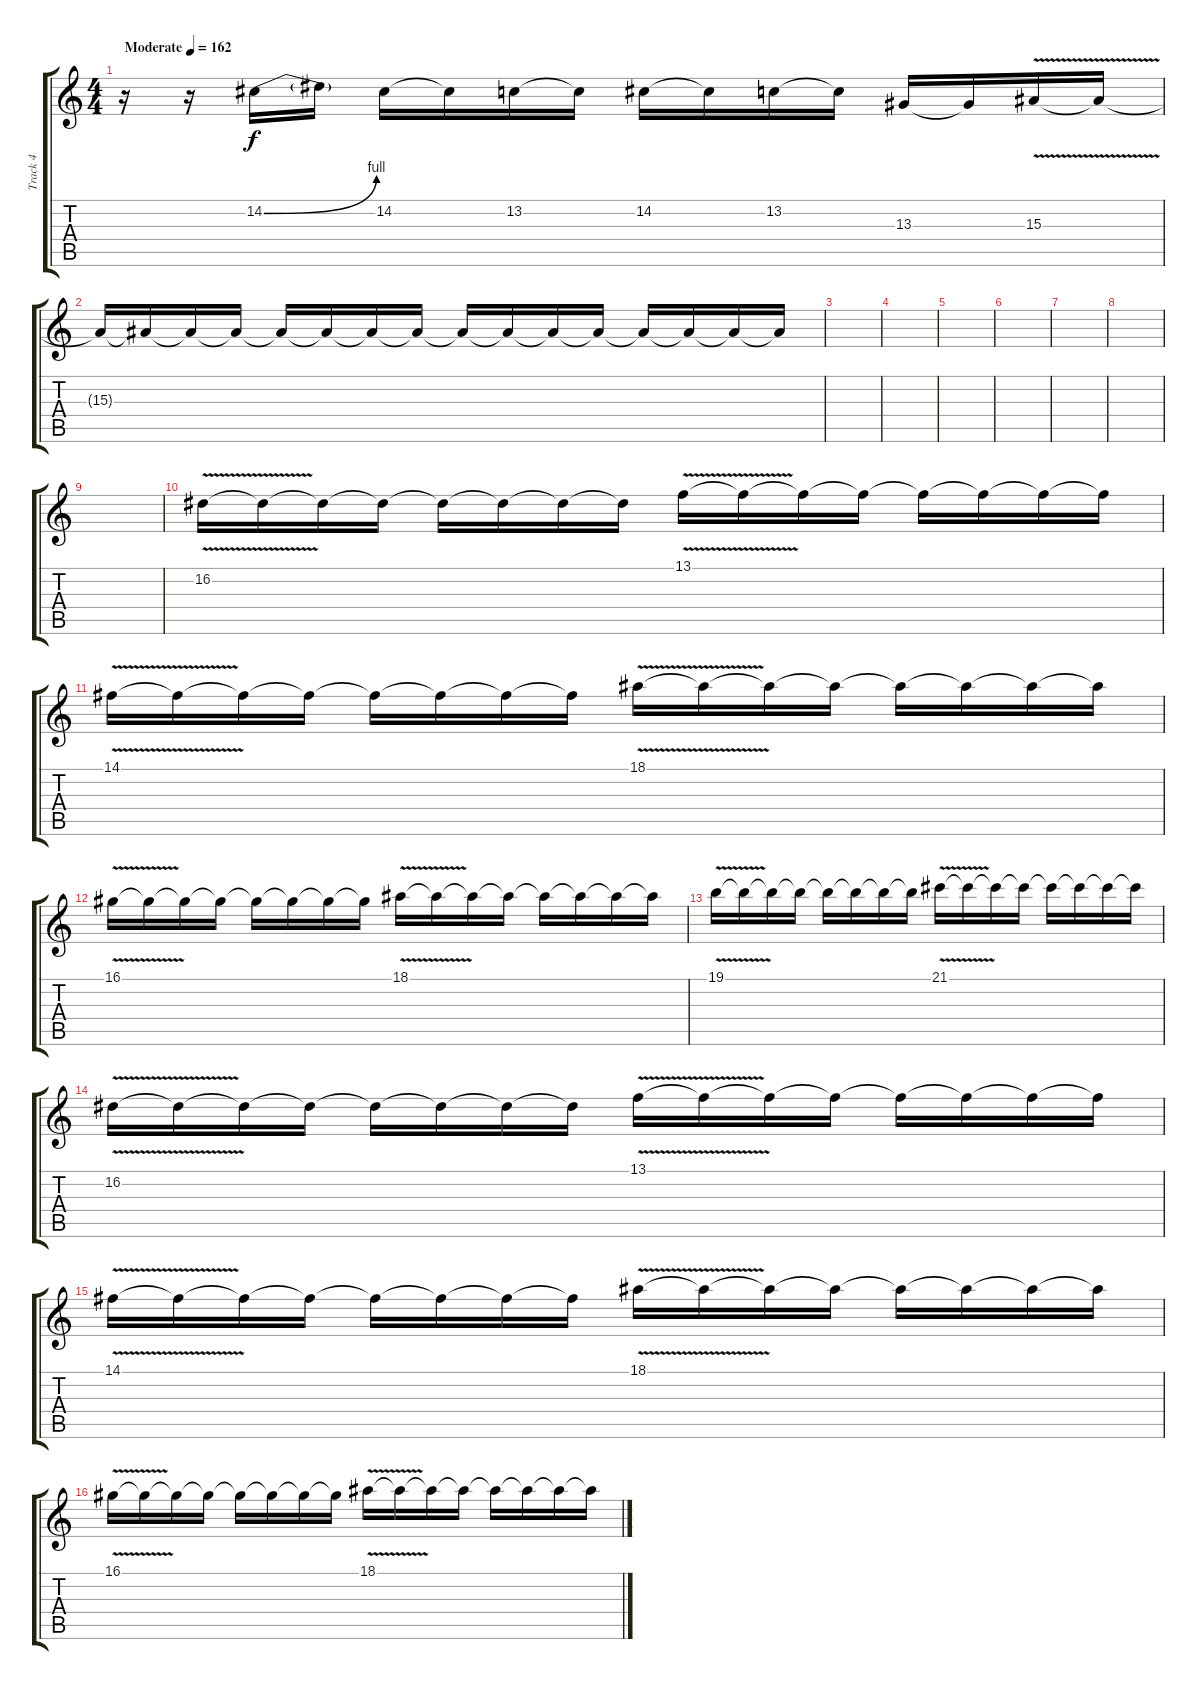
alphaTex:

\track ("Track 4" "Track 4") {instrument lead5charang}
\staff {score tabs}
\tuning (E4 B3 G3 D3 A2 E2) {hide}
\ts (4 4)
\tempo (162 "Moderate")
\clef g2
\ks c
r.16{dy f instrument lead5charang} r.16 14.2{be (bend 0 0 60 4)}.16 14.2{t}.16 14.2.16 14.2{t}.16 13.2.16 13.2{t}.16 14.2.16 14.2{t}.16 13.2.16 13.2{t}.16 13.3.16 13.3{t}.16 15.3{v}.16 15.3{t}.16 |
15.3{t}.16 15.3{t}.16 15.3{t}.16 15.3{t}.16 15.3{t}.16 15.3{t}.16 15.3{t}.16 15.3{t}.16 15.3{t}.16 15.3{t}.16 15.3{t}.16 15.3{t}.16 15.3{t}.16 15.3{t}.16 15.3{t}.16 15.3{t}.16 |
|
|
|
|
|
|
|
16.2{v}.16 16.2{t}.16 16.2{t}.16 16.2{t}.16 16.2{t}.16 16.2{t}.16 16.2{t}.16 16.2{t}.16 13.1{v}.16 13.1{t}.16 13.1{t}.16 13.1{t}.16 13.1{t}.16 13.1{t}.16 13.1{t}.16 13.1{t}.16 |
14.1{v}.16 14.1{t}.16 14.1{t}.16 14.1{t}.16 14.1{t}.16 14.1{t}.16 14.1{t}.16 14.1{t}.16 18.1{v}.16 18.1{t}.16 18.1{t}.16 18.1{t}.16 18.1{t}.16 18.1{t}.16 18.1{t}.16 18.1{t}.16 |
16.1{v}.16 16.1{t}.16 16.1{t}.16 16.1{t}.16 16.1{t}.16 16.1{t}.16 16.1{t}.16 16.1{t}.16 18.1{v}.16 18.1{t}.16 18.1{t}.16 18.1{t}.16 18.1{t}.16 18.1{t}.16 18.1{t}.16 18.1{t}.16 |
19.1{v}.16 19.1{t}.16 19.1{t}.16 19.1{t}.16 19.1{t}.16 19.1{t}.16 19.1{t}.16 19.1{t}.16 21.1{v}.16 21.1{t}.16 21.1{t}.16 21.1{t}.16 21.1{t}.16 21.1{t}.16 21.1{t}.16 21.1{t}.16 |
16.2{v}.16 16.2{t}.16 16.2{t}.16 16.2{t}.16 16.2{t}.16 16.2{t}.16 16.2{t}.16 16.2{t}.16 13.1{v}.16 13.1{t}.16 13.1{t}.16 13.1{t}.16 13.1{t}.16 13.1{t}.16 13.1{t}.16 13.1{t}.16 |
14.1{v}.16 14.1{t}.16 14.1{t}.16 14.1{t}.16 14.1{t}.16 14.1{t}.16 14.1{t}.16 14.1{t}.16 18.1{v}.16 18.1{t}.16 18.1{t}.16 18.1{t}.16 18.1{t}.16 18.1{t}.16 18.1{t}.16 18.1{t}.16 |
16.1{v}.16 16.1{t}.16 16.1{t}.16 16.1{t}.16 16.1{t}.16 16.1{t}.16 16.1{t}.16 16.1{t}.16 18.1{v}.16 18.1{t}.16 18.1{t}.16 18.1{t}.16 18.1{t}.16 18.1{t}.16 18.1{t}.16 18.1{t}.16
